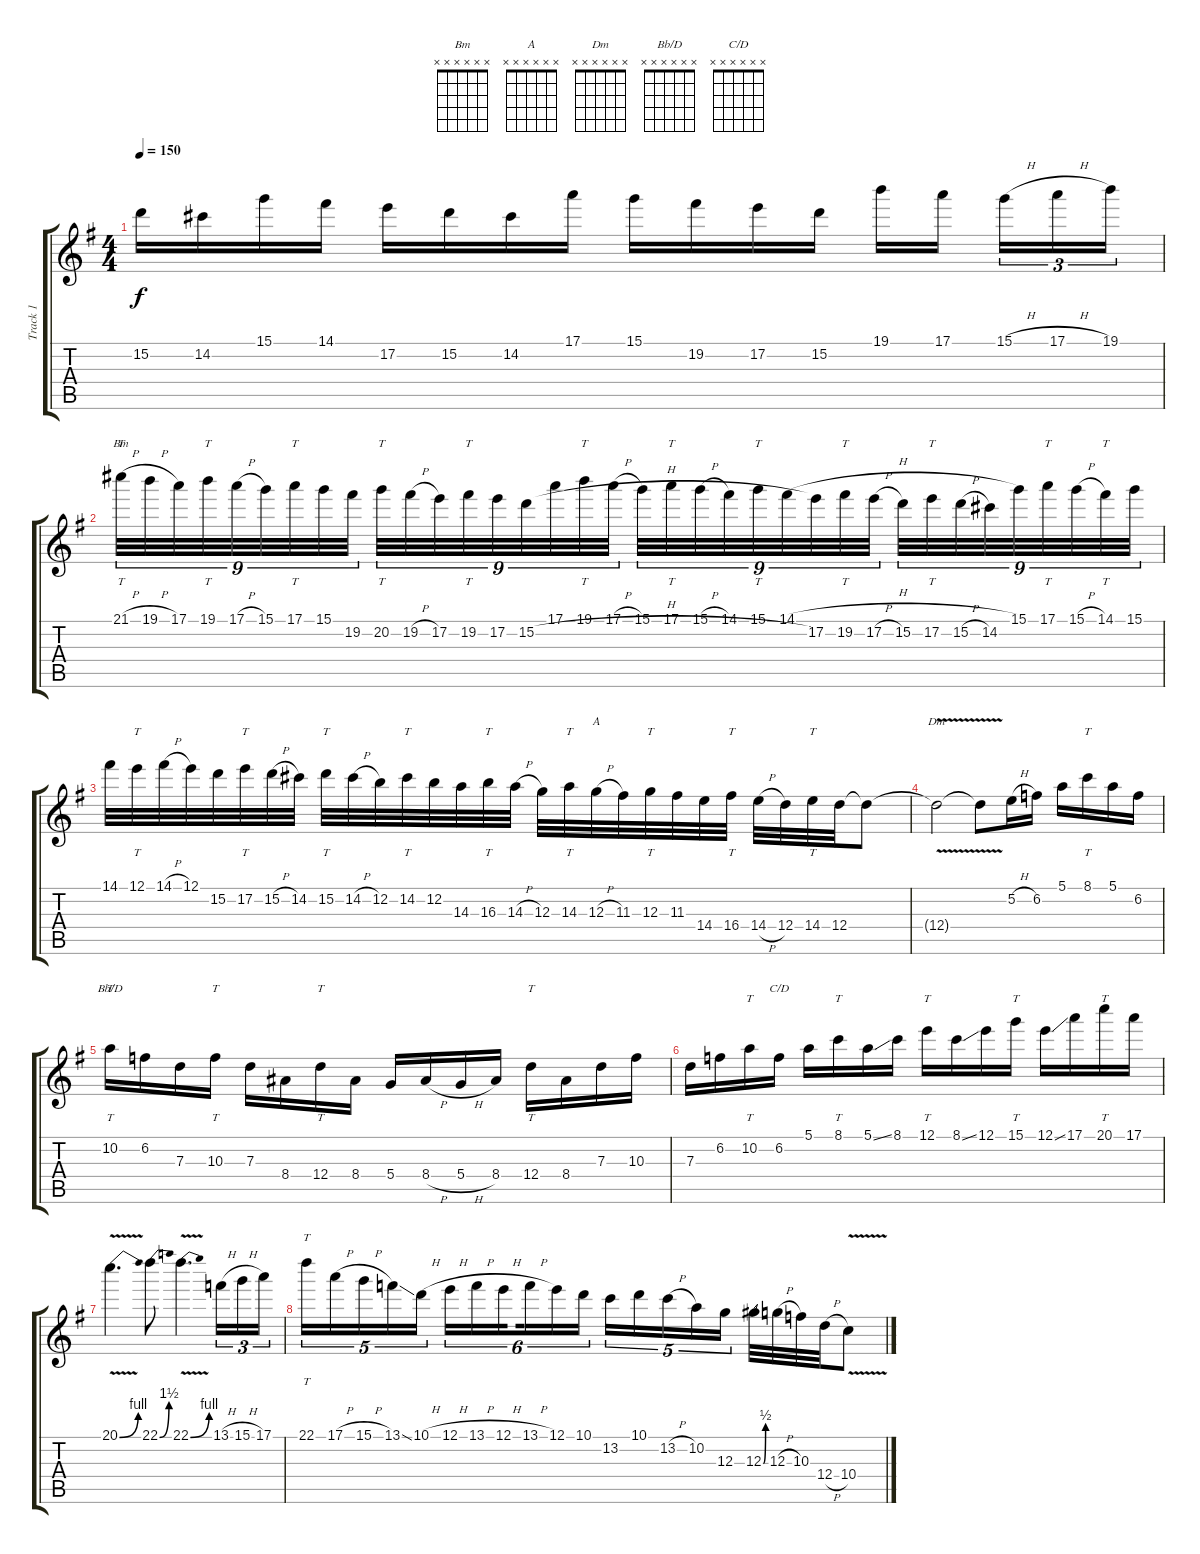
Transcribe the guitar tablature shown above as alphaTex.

\track ("Track 1" "Track 1") {instrument distortionguitar}
\staff {score tabs}
\tuning (E4 B3 G3 D3 A2 E2) {hide}
\chord ("Bm" x x x x x x)
\chord ("A" x x x x x x)
\chord ("Dm" x x x x x x)
\chord ("Bb/D" x x x x x x)
\chord ("C/D" x x x x x x)
\ts (4 4)
\tempo 150
\clef g2
\ks g
15.2.16{dy f} 14.2.16 15.1.16 14.1.16 17.2.16 15.2.16 14.2.16 17.1.16 15.1.16 19.2.16 17.2.16 15.2.16 19.1.16 17.1.16{beam splitsecondary} 15.1{h}.16{tu (3 2)} 17.1{h}.16{tu (3 2)} 19.1.16{tu (3 2)} |
21.1{h}.32{tt tu (9 8) ch "Bm"} 19.1{h}.32{tu (9 8)} 17.1.32{tu (9 8)} 19.1.32{tt tu (9 8)} 17.1{h}.32{tu (9 8)} 15.1.32{tu (9 8)} 17.1.32{tt tu (9 8)} 15.1.32{tu (9 8)} 19.2.32{tu (9 8)} 20.2.32{tt tu (9 8)} 19.2{h}.32{tu (9 8)} 17.2.32{tu (9 8)} 19.2.32{tt tu (9 8)} 17.2.32{tu (9 8)} 15.2{h}.32{tu (9 8)} 17.1.32{tu (9 8)} 19.1.32{tt tu (9 8)} 17.1{h}.32{tu (9 8)} 15.1.32{tu (9 8)} 17.1.32{tt tu (9 8)} 15.1{h}.32{tu (9 8)} 14.1.32{tu (9 8)} 15.1.32{tt tu (9 8)} 14.1{h}.32{tu (9 8)} 17.2.32{tu (9 8)} 19.2.32{tt tu (9 8)} 17.2{h}.32{tu (9 8)} 15.2.32{tu (9 8)} 17.2.32{tt tu (9 8)} 15.2{h}.32{tu (9 8)} 14.2.32{tu (9 8)} 15.1.32{tu (9 8)} 17.1.32{tt tu (9 8)} 15.1{h}.32{tu (9 8)} 14.1.32{tt tu (9 8)} 15.1.32{tu (9 8)} |
14.1.32 12.1.32{tt} 14.1{h}.32 12.1.32 15.2.32 17.2.32{tt} 15.2{h}.32 14.2.32 15.2.32{tt} 14.2{h}.32 12.2.32 14.2.32{tt} 12.2.32 14.3.32 16.3.32{tt} 14.3{h}.32 12.3.32 14.3.32{tt} 12.3{h}.32{ch "A"} 11.3.32 12.3.32{tt} 11.3.32 14.4.32 16.4.32{tt} 14.4{h}.32 12.4.32 14.4.32{tt} 12.4.32 12.4{t}.8 |
12.4{v t}.2{ch "Dm"} 12.4{t}.8 5.2{h}.16 6.2.16 5.1.16 8.1.16{tt} 5.1.16 6.2.16 |
10.2.16{tt ch "Bb/D"} 6.2.16 7.3.16 10.3.16{tt} 7.3.16 8.4.16 12.4.16{tt} 8.4.16 5.4.16 8.4{h}.16 5.4{h}.16 8.4.16 12.4.16{tt} 8.4.16 7.3.16 10.3.16 |
7.3.16 6.2.16 10.2.16{tt} 6.2.16{ch "C/D"} 5.1.16 8.1.16{tt} 5.1{ss}.16 8.1.16 12.1.16{tt} 8.1{ss}.16 12.1.16 15.1.16{tt} 12.1{ss}.16 17.1.16 20.1.16{tt} 17.1.16 |
20.1{be (bend 0 0 60 4) v}.4{d} 22.1{be (bend 0 0 60 6)}.8 22.1{be (bend 0 0 60 4) v}.4{d} 13.1{h}.16{tu (3 2)} 15.1{h}.16{tu (3 2)} 17.1.16{tu (3 2)} |
22.1.16{tt tu (5 4)} 17.1{h}.16{tu (5 4)} 15.1{h}.16{tu (5 4)} 13.1{ss}.16{tu (5 4)} 10.1{h}.16{tu (5 4)} 12.1{h}.16{tu (6 4)} 13.1{h}.16{tu (6 4)} 12.1{h}.16{tu (6 4) beam splitsecondary} 13.1{h}.16{tu (6 4)} 12.1.16{tu (6 4)} 10.1.16{tu (6 4)} 13.2.16{tu (5 4)} 10.1.16{tu (5 4)} 13.2{h}.16{tu (5 4)} 10.2.16{tu (5 4)} 12.3.16{tu (5 4)} 12.3{be (bend 0 0 60 2)}.32 12.3{h}.32 10.3.32 12.4{h}.32 10.4{v}.8
